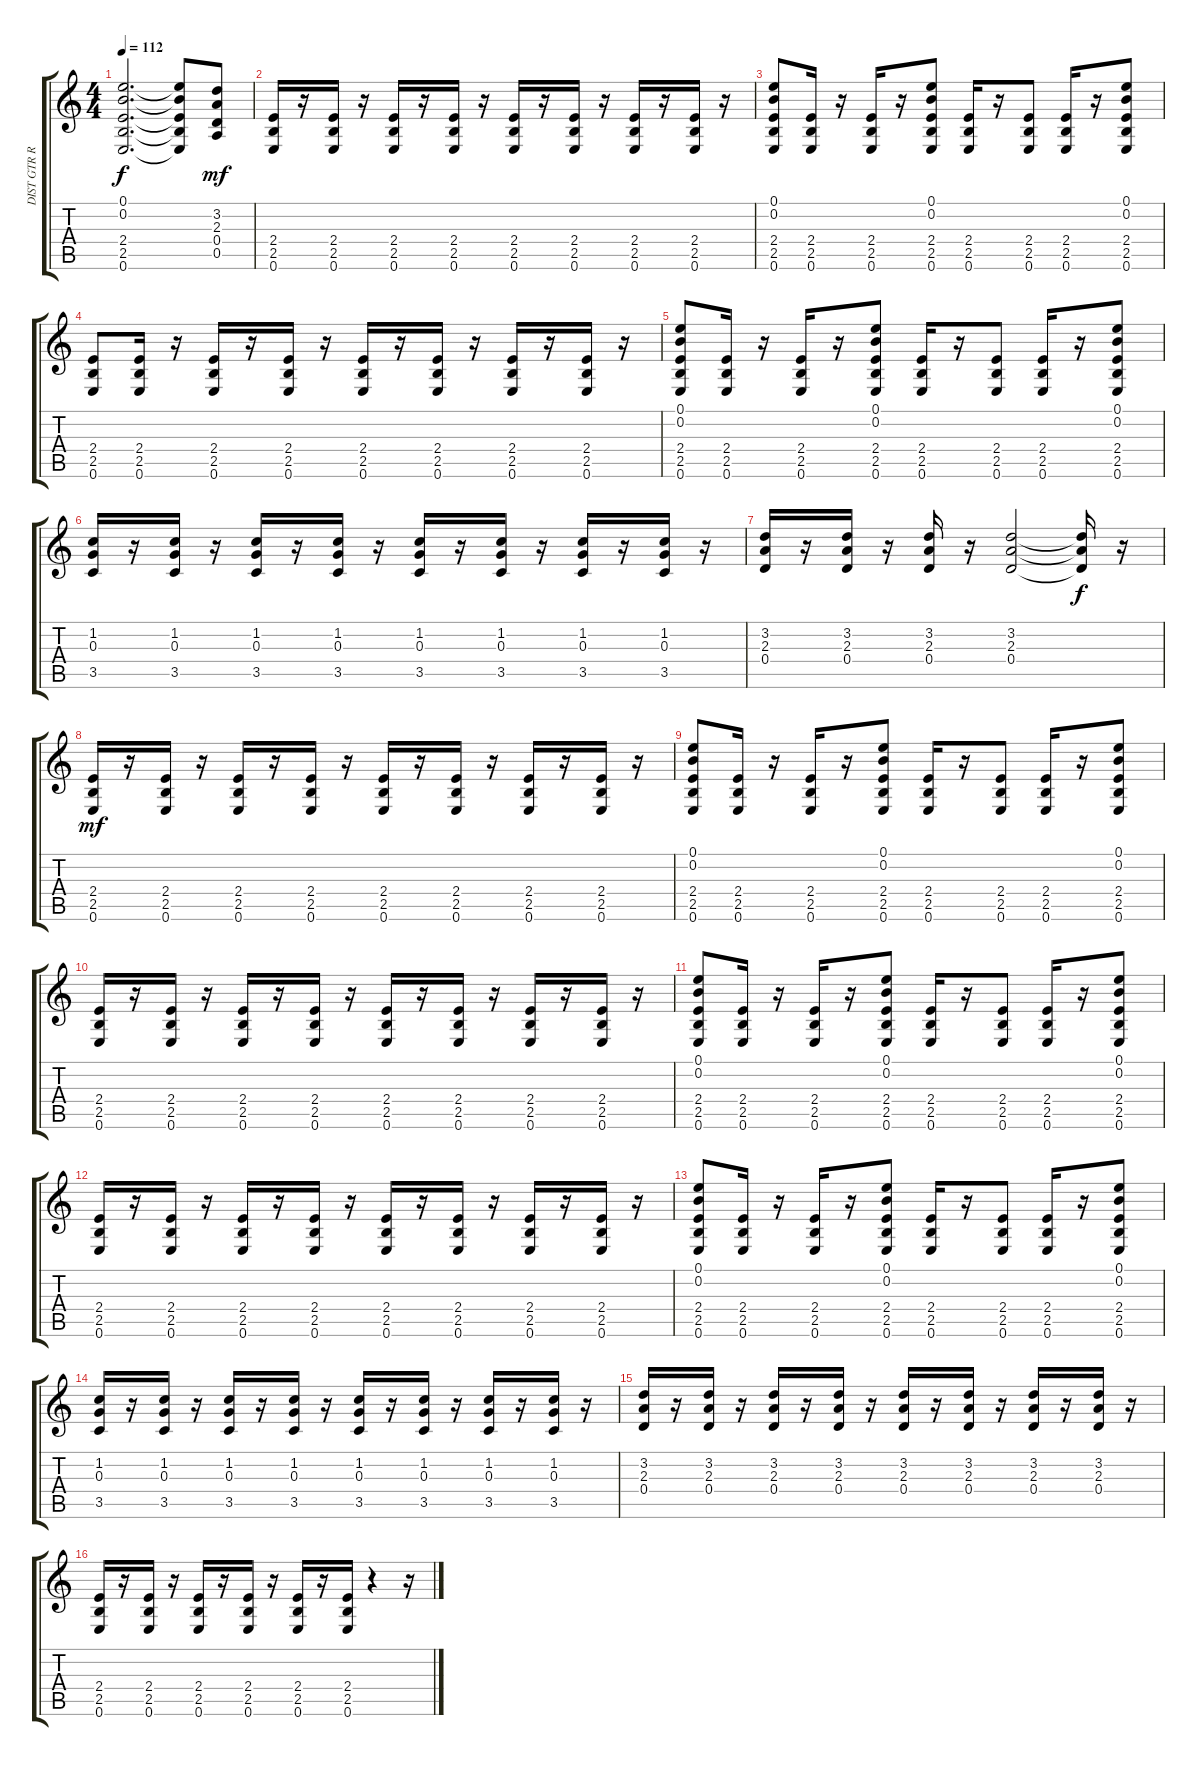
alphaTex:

\track ("DIST GTR RHYTHM" "DIST GTR R") {instrument distortionguitar}
\staff {score tabs}
\tuning (E4 B3 G3 D3 A2 E2) {hide}
\ts (4 4)
\tempo 112
\clef g2
\ks c
(0.1{t} 0.2{t} 2.4{t} 2.5{t} 0.6{t}).2{d dy f} (0.1{t} 0.2{t} 2.4{t} 2.5{t} 0.6{t}).8 (3.2 2.3 0.4 0.5).8{dy mf} |
(2.4 2.5 0.6).16 r.16 (2.4 2.5 0.6).16 r.16 (2.4 2.5 0.6).16 r.16 (2.4 2.5 0.6).16 r.16 (2.4 2.5 0.6).16 r.16 (2.4 2.5 0.6).16 r.16 (2.4 2.5 0.6).16 r.16 (2.4 2.5 0.6).16 r.16 |
(0.1 0.2 2.4 2.5 0.6).8 (2.4 2.5 0.6).16 r.16 (2.4 2.5 0.6).16 r.16 (0.1 0.2 2.4 2.5 0.6).8 (2.4 2.5 0.6).16 r.16 (2.4 2.5 0.6).8 (2.4 2.5 0.6).16 r.16 (0.1 0.2 2.4 2.5 0.6).8 |
(2.4 2.5 0.6).8 (2.4 2.5 0.6).16 r.16 (2.4 2.5 0.6).16 r.16 (2.4 2.5 0.6).16 r.16 (2.4 2.5 0.6).16 r.16 (2.4 2.5 0.6).16 r.16 (2.4 2.5 0.6).16 r.16 (2.4 2.5 0.6).16 r.16 |
(0.1 0.2 2.4 2.5 0.6).8 (2.4 2.5 0.6).16 r.16 (2.4 2.5 0.6).16 r.16 (0.1 0.2 2.4 2.5 0.6).8 (2.4 2.5 0.6).16 r.16 (2.4 2.5 0.6).8 (2.4 2.5 0.6).16 r.16 (0.1 0.2 2.4 2.5 0.6).8 |
(1.2 0.3 3.5).16 r.16 (1.2 0.3 3.5).16 r.16 (1.2 0.3 3.5).16 r.16 (1.2 0.3 3.5).16 r.16 (1.2 0.3 3.5).16 r.16 (1.2 0.3 3.5).16 r.16 (1.2 0.3 3.5).16 r.16 (1.2 0.3 3.5).16 r.16 |
(3.2 2.3 0.4).16 r.16 (3.2 2.3 0.4).16 r.16 (3.2 2.3 0.4).16 r.16 (3.2 2.3 0.4).2 (3.2{t} 2.3{t} 0.4{t}).16{dy f} r.16 |
(2.4 2.5 0.6).16{dy mf} r.16 (2.4 2.5 0.6).16 r.16 (2.4 2.5 0.6).16 r.16 (2.4 2.5 0.6).16 r.16 (2.4 2.5 0.6).16 r.16 (2.4 2.5 0.6).16 r.16 (2.4 2.5 0.6).16 r.16 (2.4 2.5 0.6).16 r.16 |
(0.1 0.2 2.4 2.5 0.6).8 (2.4 2.5 0.6).16 r.16 (2.4 2.5 0.6).16 r.16 (0.1 0.2 2.4 2.5 0.6).8 (2.4 2.5 0.6).16 r.16 (2.4 2.5 0.6).8 (2.4 2.5 0.6).16 r.16 (0.1 0.2 2.4 2.5 0.6).8 |
(2.4 2.5 0.6).16 r.16 (2.4 2.5 0.6).16 r.16 (2.4 2.5 0.6).16 r.16 (2.4 2.5 0.6).16 r.16 (2.4 2.5 0.6).16 r.16 (2.4 2.5 0.6).16 r.16 (2.4 2.5 0.6).16 r.16 (2.4 2.5 0.6).16 r.16 |
(0.1 0.2 2.4 2.5 0.6).8 (2.4 2.5 0.6).16 r.16 (2.4 2.5 0.6).16 r.16 (0.1 0.2 2.4 2.5 0.6).8 (2.4 2.5 0.6).16 r.16 (2.4 2.5 0.6).8 (2.4 2.5 0.6).16 r.16 (0.1 0.2 2.4 2.5 0.6).8 |
(2.4 2.5 0.6).16 r.16 (2.4 2.5 0.6).16 r.16 (2.4 2.5 0.6).16 r.16 (2.4 2.5 0.6).16 r.16 (2.4 2.5 0.6).16 r.16 (2.4 2.5 0.6).16 r.16 (2.4 2.5 0.6).16 r.16 (2.4 2.5 0.6).16 r.16 |
(0.1 0.2 2.4 2.5 0.6).8 (2.4 2.5 0.6).16 r.16 (2.4 2.5 0.6).16 r.16 (0.1 0.2 2.4 2.5 0.6).8 (2.4 2.5 0.6).16 r.16 (2.4 2.5 0.6).8 (2.4 2.5 0.6).16 r.16 (0.1 0.2 2.4 2.5 0.6).8 |
(1.2 0.3 3.5).16 r.16 (1.2 0.3 3.5).16 r.16 (1.2 0.3 3.5).16 r.16 (1.2 0.3 3.5).16 r.16 (1.2 0.3 3.5).16 r.16 (1.2 0.3 3.5).16 r.16 (1.2 0.3 3.5).16 r.16 (1.2 0.3 3.5).16 r.16 |
(3.2 2.3 0.4).16 r.16 (3.2 2.3 0.4).16 r.16 (3.2 2.3 0.4).16 r.16 (3.2 2.3 0.4).16 r.16 (3.2 2.3 0.4).16 r.16 (3.2 2.3 0.4).16 r.16 (3.2 2.3 0.4).16 r.16 (3.2 2.3 0.4).16 r.16 |
(2.4 2.5 0.6).16 r.16 (2.4 2.5 0.6).16 r.16 (2.4 2.5 0.6).16 r.16 (2.4 2.5 0.6).16 r.16 (2.4 2.5 0.6).16 r.16 (2.4 2.5 0.6).16 r.4 r.16
